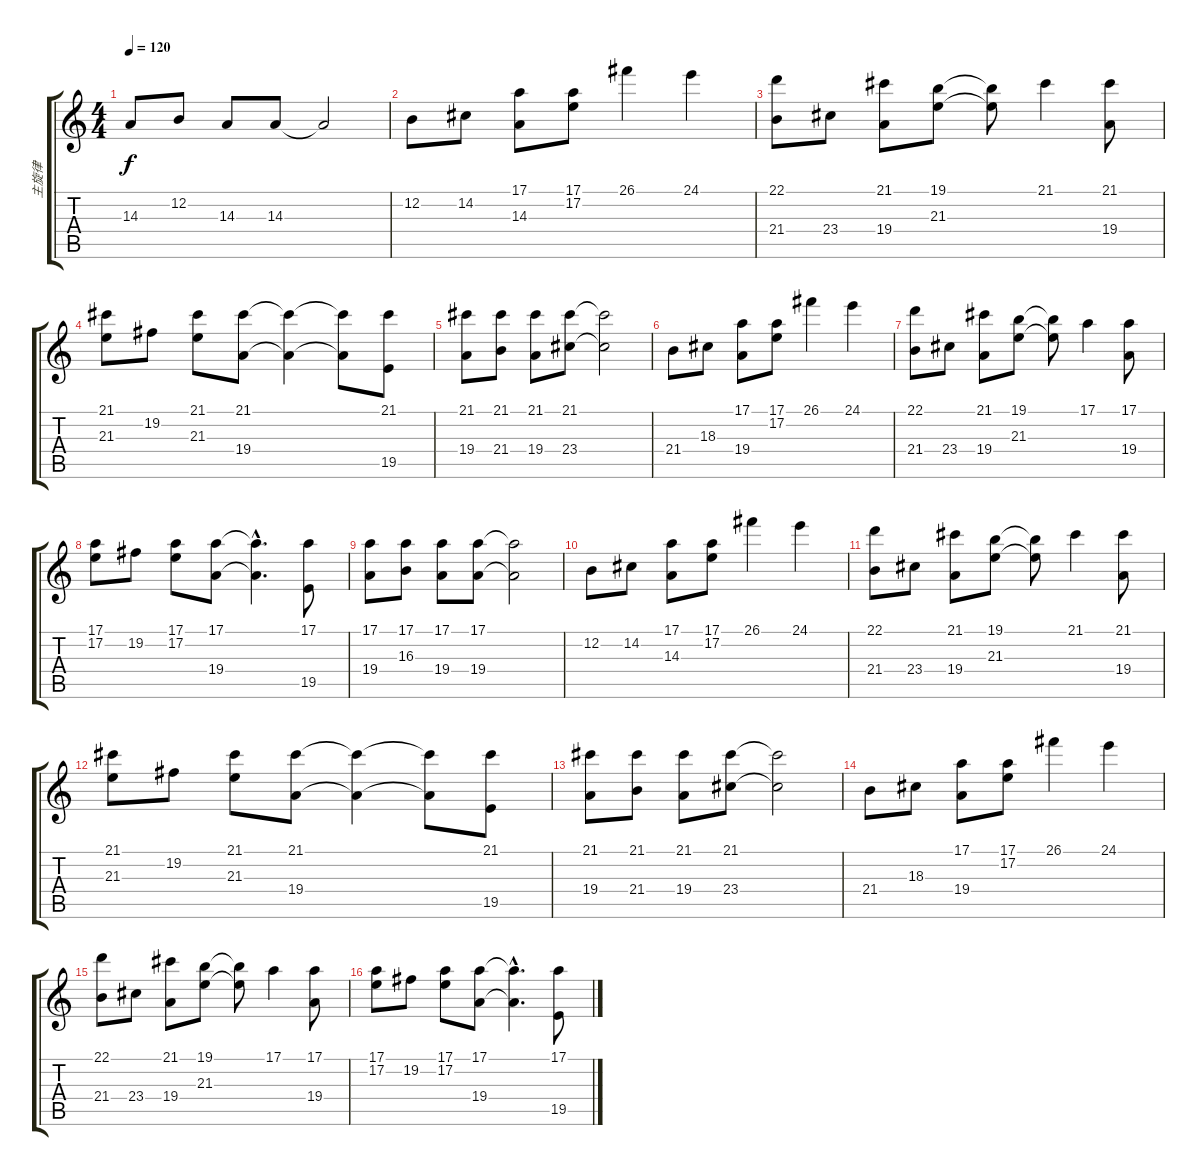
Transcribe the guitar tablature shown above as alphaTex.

\track ("主旋律" "主旋律") {instrument choiraahs}
\staff {score tabs}
\tuning (E4 B3 G3 D3 A2 E2) {hide}
\ts (4 4)
\tempo 120
\clef g2
\ks c
14.3.8{dy f} 12.2.8 14.3.8 14.3.8 14.3{t}.2 |
12.2.8 14.2.8 (17.1 14.3).8 (17.1 17.2).8 26.1.4 24.1.4 |
(22.1 21.4).8 23.4.8 (21.1 19.4).8 (19.1 21.3).8 (19.1{t} 21.3{t}).8 21.1.4 (21.1 19.4).8 |
(21.1 21.3).8 19.2.8 (21.1 21.3).8 (21.1 19.4).8 (21.1{t} 19.4{t}).4 (21.1{t} 19.4{t}).8 (21.1 19.5).8 |
(21.1 19.4).8 (21.1 21.4).8 (21.1 19.4).8 (21.1 23.4).8 (21.1{t} 23.4{t}).2 |
21.4.8{volume 12} 18.3.8 (17.1 19.4).8 (17.1 17.2).8 26.1.4 24.1.4 |
(22.1 21.4).8 23.4.8 (21.1 19.4).8 (19.1 21.3).8 (19.1{t} 21.3{t}).8 17.1.4 (17.1 19.4).8 |
(17.1 17.2).8{volume 10} 19.2.8 (17.1 17.2).8 (17.1 19.4).8 (17.1{hac t} 19.4{hac t}).4{d} (17.1 19.5).8 |
(17.1 19.4).8 (17.1 16.3).8 (17.1 19.4).8 (17.1 19.4).8 (17.1{t} 19.4{t}).2 |
12.2.8{volume 7} 14.2.8 (17.1 14.3).8 (17.1 17.2).8 26.1.4 24.1.4 |
(22.1 21.4).8 23.4.8 (21.1 19.4).8 (19.1 21.3).8 (19.1{t} 21.3{t}).8 21.1.4 (21.1 19.4).8 |
(21.1 21.3).8{volume 5} 19.2.8 (21.1 21.3).8 (21.1 19.4).8 (21.1{t} 19.4{t}).4 (21.1{t} 19.4{t}).8 (21.1 19.5).8 |
(21.1 19.4).8 (21.1 21.4).8 (21.1 19.4).8 (21.1 23.4).8 (21.1{t} 23.4{t}).2 |
21.4.8{volume 3} 18.3.8 (17.1 19.4).8 (17.1 17.2).8 26.1.4 24.1.4 |
(22.1 21.4).8 23.4.8 (21.1 19.4).8 (19.1 21.3).8 (19.1{t} 21.3{t}).8 17.1.4 (17.1 19.4).8 |
(17.1 17.2).8{volume 0} 19.2.8 (17.1 17.2).8 (17.1 19.4).8 (17.1{hac t} 19.4{hac t}).4{d} (17.1 19.5).8
